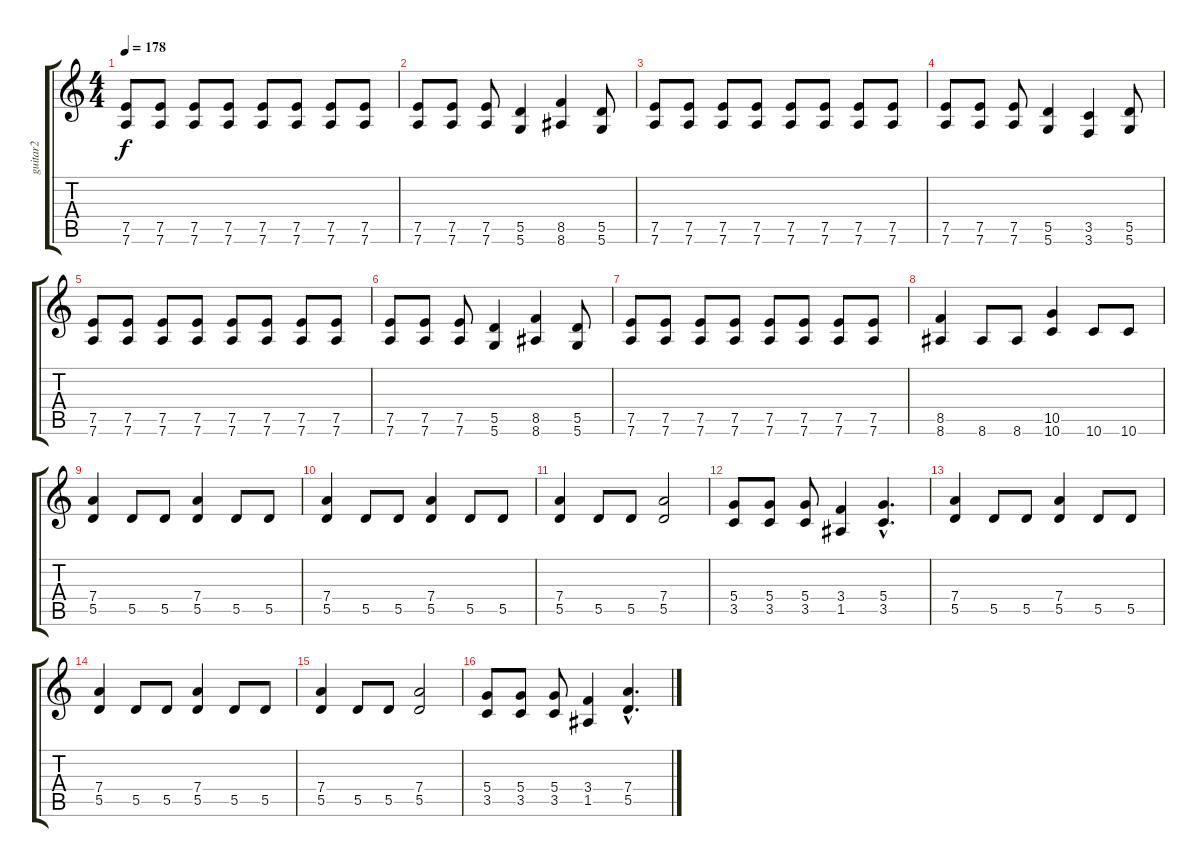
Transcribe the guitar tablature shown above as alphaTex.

\track ("guitar2" "guitar2") {instrument overdrivenguitar}
\staff {score tabs}
\tuning (E4 B3 G3 D3 A2 D2) {hide}
\ts (4 4)
\tempo 178
\clef g2
\ks c
(7.5 7.6).8{dy f} (7.5 7.6).8 (7.5 7.6).8 (7.5 7.6).8 (7.5 7.6).8 (7.5 7.6).8 (7.5 7.6).8 (7.5 7.6).8 |
(7.5 7.6).8 (7.5 7.6).8 (7.5 7.6).8 (5.5 5.6).4 (8.5 8.6).4 (5.5 5.6).8 |
(7.5 7.6).8 (7.5 7.6).8 (7.5 7.6).8 (7.5 7.6).8 (7.5 7.6).8 (7.5 7.6).8 (7.5 7.6).8 (7.5 7.6).8 |
(7.5 7.6).8 (7.5 7.6).8 (7.5 7.6).8 (5.5 5.6).4 (3.5 3.6).4 (5.5 5.6).8 |
(7.5 7.6).8 (7.5 7.6).8 (7.5 7.6).8 (7.5 7.6).8 (7.5 7.6).8 (7.5 7.6).8 (7.5 7.6).8 (7.5 7.6).8 |
(7.5 7.6).8 (7.5 7.6).8 (7.5 7.6).8 (5.5 5.6).4 (8.5 8.6).4 (5.5 5.6).8 |
(7.5 7.6).8 (7.5 7.6).8 (7.5 7.6).8 (7.5 7.6).8 (7.5 7.6).8 (7.5 7.6).8 (7.5 7.6).8 (7.5 7.6).8 |
(8.5 8.6).4 8.6.8 8.6.8 (10.5 10.6).4 10.6.8 10.6.8 |
(7.4 5.5).4 5.5.8 5.5.8 (7.4 5.5).4 5.5.8 5.5.8 |
(7.4 5.5).4 5.5.8 5.5.8 (7.4 5.5).4 5.5.8 5.5.8 |
(7.4 5.5).4 5.5.8 5.5.8 (7.4 5.5).2 |
(5.4 3.5).8 (5.4 3.5).8 (5.4 3.5).8 (3.4 1.5).4 (5.4{hac} 3.5{hac}).4{d} |
(7.4 5.5).4 5.5.8 5.5.8 (7.4 5.5).4 5.5.8 5.5.8 |
(7.4 5.5).4 5.5.8 5.5.8 (7.4 5.5).4 5.5.8 5.5.8 |
(7.4 5.5).4 5.5.8 5.5.8 (7.4 5.5).2 |
(5.4 3.5).8 (5.4 3.5).8 (5.4 3.5).8 (3.4 1.5).4 (7.4{hac} 5.5{hac}).4{d}
